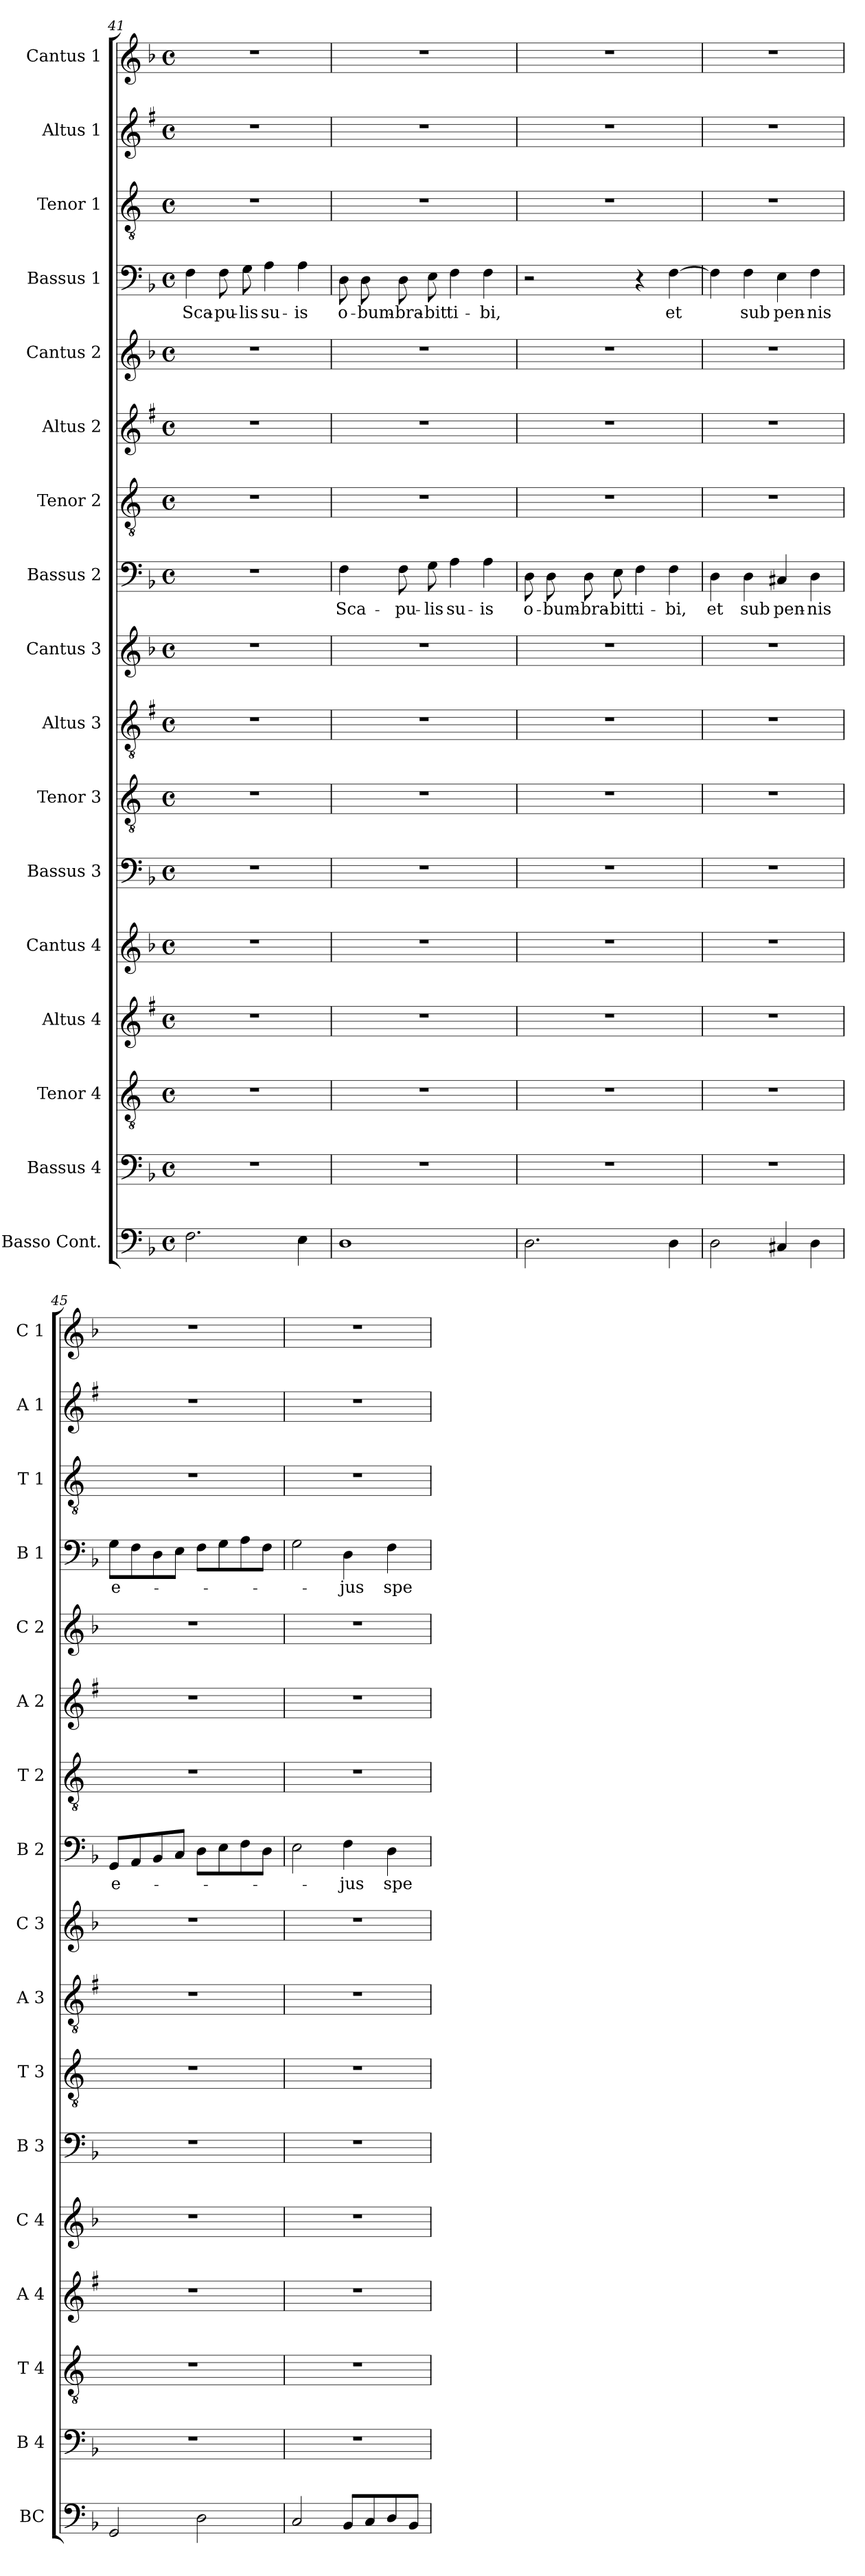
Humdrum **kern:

**kern	**kern	**kern	**kern	**kern	**kern	**kern	**kern	**kern	**kern	**text	**kern	**kern	**kern	**kern	**text	**kern	**kern	**kern
*part17	*part16	*part15	*part14	*part13	*part12	*part11	*part10	*part9	*part8	*part8	*part7	*part6	*part5	*part4	*part4	*part3	*part2	*part1
*staff17	*staff16	*staff15	*staff14	*staff13	*staff12	*staff11	*staff10	*staff9	*staff8	*staff8	*staff7	*staff6	*staff5	*staff4	*staff4	*staff3	*staff2	*staff1
*I"Basso Cont.	*I"Bassus 4	*I"Tenor 4	*I"Altus 4	*I"Cantus 4	*I"Bassus 3	*I"Tenor 3	*I"Altus 3	*I"Cantus 3	*I"Bassus 2	*	*I"Tenor 2	*I"Altus 2	*I"Cantus 2	*I"Bassus 1	*	*I"Tenor 1	*I"Altus 1	*I"Cantus 1
*I'BC	*I'B 4	*I'T 4	*I'A 4	*I'C 4	*I'B 3	*I'T 3	*I'A 3	*I'C 3	*I'B 2	*	*I'T 2	*I'A 2	*I'C 2	*I'B 1	*	*I'T 1	*I'A 1	*I'C 1
*clefF4	*clefF4	*clefGv2	*clefG2	*clefG2	*clefF4	*clefGv2	*clefGv2	*clefG2	*clefF4	*	*clefGv2	*clefG2	*clefG2	*clefF4	*	*clefGv2	*clefG2	*clefG2
*	*	*ITrd4c7	*ITrd1c2	*	*	*ITrd4c7	*ITrd1c2	*	*	*	*ITrd4c7	*ITrd1c2	*	*	*	*ITrd4c7	*ITrd1c2	*
*k[b-]	*k[b-]	*k[b-]	*k[b-]	*k[b-]	*k[b-]	*k[b-]	*k[b-]	*k[b-]	*k[b-]	*	*k[b-]	*k[b-]	*k[b-]	*k[b-]	*	*k[b-]	*k[b-]	*k[b-]
*F:	*F:	*F:	*F:	*F:	*F:	*F:	*F:	*F:	*F:	*	*F:	*F:	*F:	*F:	*	*F:	*F:	*F:
*M4/4	*M4/4	*M4/4	*M4/4	*M4/4	*M4/4	*M4/4	*M4/4	*M4/4	*M4/4	*	*M4/4	*M4/4	*M4/4	*M4/4	*	*M4/4	*M4/4	*M4/4
*met(c)	*met(c)	*met(c)	*met(c)	*met(c)	*met(c)	*met(c)	*met(c)	*met(c)	*met(c)	*	*met(c)	*met(c)	*met(c)	*met(c)	*	*met(c)	*met(c)	*met(c)
=41	=41	=41	=41	=41	=41	=41	=41	=41	=41	=41	=41	=41	=41	=41	=41	=41	=41	=41
!	!	!	!	!	!	!	!	!	!	!	!	!	!	!	!LO:LY:b	!	!	!
2.F\	1r	1r	1r	1r	1r	1r	1r	1r	1r	.	1r	1r	1r	4F\	Sca-	1r	1r	1r
!	!	!	!	!	!	!	!	!	!	!	!	!	!	!	!LO:LY:b	!	!	!
.	.	.	.	.	.	.	.	.	.	.	.	.	.	8F\	-pu-	.	.	.
!	!	!	!	!	!	!	!	!	!	!	!	!	!	!	!LO:LY:b	!	!	!
.	.	.	.	.	.	.	.	.	.	.	.	.	.	8G\	-lis	.	.	.
!	!	!	!	!	!	!	!	!	!	!	!	!	!	!	!LO:LY:b	!	!	!
.	.	.	.	.	.	.	.	.	.	.	.	.	.	4A\	su-	.	.	.
!	!	!	!	!	!	!	!	!	!	!	!	!	!	!	!LO:LY:b	!	!	!
4E\	.	.	.	.	.	.	.	.	.	.	.	.	.	4A\	-is	.	.	.
=42	=42	=42	=42	=42	=42	=42	=42	=42	=42	=42	=42	=42	=42	=42	=42	=42	=42	=42
!	!	!	!	!	!	!	!	!	!	!LO:LY:b	!	!	!	!	!LO:LY:b	!	!	!
1D	1r	1r	1r	1r	1r	1r	1r	1r	4F\	Sca-	1r	1r	1r	8D\	o-	1r	1r	1r
!	!	!	!	!	!	!	!	!	!	!	!	!	!	!	!LO:LY:b	!	!	!
.	.	.	.	.	.	.	.	.	.	.	.	.	.	8D\	-bum-	.	.	.
!	!	!	!	!	!	!	!	!	!	!LO:LY:b	!	!	!	!	!LO:LY:b	!	!	!
.	.	.	.	.	.	.	.	.	8F\	-pu-	.	.	.	8D\	-bra-	.	.	.
!	!	!	!	!	!	!	!	!	!	!LO:LY:b	!	!	!	!	!LO:LY:b	!	!	!
.	.	.	.	.	.	.	.	.	8G\	-lis	.	.	.	8E\	-bit	.	.	.
!	!	!	!	!	!	!	!	!	!	!LO:LY:b	!	!	!	!	!LO:LY:b	!	!	!
.	.	.	.	.	.	.	.	.	4A\	su-	.	.	.	4F\	ti-	.	.	.
!	!	!	!	!	!	!	!	!	!	!LO:LY:b	!	!	!	!	!LO:LY:b	!	!	!
.	.	.	.	.	.	.	.	.	4A\	-is	.	.	.	4F\	-bi,	.	.	.
=43	=43	=43	=43	=43	=43	=43	=43	=43	=43	=43	=43	=43	=43	=43	=43	=43	=43	=43
!	!	!	!	!	!	!	!	!	!	!LO:LY:b	!	!	!	!	!	!	!	!
2.D\	1r	1r	1r	1r	1r	1r	1r	1r	8D\	o-	1r	1r	1r	2r	.	1r	1r	1r
!	!	!	!	!	!	!	!	!	!	!LO:LY:b	!	!	!	!	!	!	!	!
.	.	.	.	.	.	.	.	.	8D\	-bum-	.	.	.	.	.	.	.	.
!	!	!	!	!	!	!	!	!	!	!LO:LY:b	!	!	!	!	!	!	!	!
.	.	.	.	.	.	.	.	.	8D\	-bra-	.	.	.	.	.	.	.	.
!	!	!	!	!	!	!	!	!	!	!LO:LY:b	!	!	!	!	!	!	!	!
.	.	.	.	.	.	.	.	.	8E\	-bit	.	.	.	.	.	.	.	.
!	!	!	!	!	!	!	!	!	!	!LO:LY:b	!	!	!	!	!	!	!	!
.	.	.	.	.	.	.	.	.	4F\	ti-	.	.	.	4r	.	.	.	.
!	!	!	!	!	!	!	!	!	!	!LO:LY:b	!	!	!	!	!LO:LY:b	!	!	!
4D\	.	.	.	.	.	.	.	.	4F\	-bi,	.	.	.	[4F\	et	.	.	.
=44	=44	=44	=44	=44	=44	=44	=44	=44	=44	=44	=44	=44	=44	=44	=44	=44	=44	=44
!	!	!	!	!	!	!	!	!	!	!LO:LY:b	!	!	!	!	!	!	!	!
2D\	1r	1r	1r	1r	1r	1r	1r	1r	4D\	et	1r	1r	1r	4F\]	.	1r	1r	1r
!	!	!	!	!	!	!	!	!	!	!LO:LY:b	!	!	!	!	!LO:LY:b	!	!	!
.	.	.	.	.	.	.	.	.	4D\	sub	.	.	.	4F\	sub	.	.	.
!	!	!	!	!	!	!	!	!	!	!LO:LY:b	!	!	!	!	!LO:LY:b	!	!	!
4C#X/	.	.	.	.	.	.	.	.	4C#X/	pen-	.	.	.	4E\	pen-	.	.	.
!	!	!	!	!	!	!	!	!	!	!LO:LY:b	!	!	!	!	!LO:LY:b	!	!	!
4D\	.	.	.	.	.	.	.	.	4D\	-nis	.	.	.	4F\	-nis	.	.	.
!!LO:PB:g=z
=45	=45	=45	=45	=45	=45	=45	=45	=45	=45	=45	=45	=45	=45	=45	=45	=45	=45	=45
!	!	!	!	!	!	!	!	!	!	!LO:LY:b	!	!	!	!	!LO:LY:b	!	!	!
2GG/	1r	1r	1r	1r	1r	1r	1r	1r	8GG/L	e-	1r	1r	1r	8G\L	e-	1r	1r	1r
.	.	.	.	.	.	.	.	.	8AA/	.	.	.	.	8F\	.	.	.	.
.	.	.	.	.	.	.	.	.	8BB-/	.	.	.	.	8D\	.	.	.	.
.	.	.	.	.	.	.	.	.	8C/J	.	.	.	.	8E\J	.	.	.	.
2D\	.	.	.	.	.	.	.	.	8D\L	.	.	.	.	8F\L	.	.	.	.
.	.	.	.	.	.	.	.	.	8E\	.	.	.	.	8G\	.	.	.	.
.	.	.	.	.	.	.	.	.	8F\	.	.	.	.	8A\	.	.	.	.
.	.	.	.	.	.	.	.	.	8D\J	.	.	.	.	8F\J	.	.	.	.
=46	=46	=46	=46	=46	=46	=46	=46	=46	=46	=46	=46	=46	=46	=46	=46	=46	=46	=46
2C/	1r	1r	1r	1r	1r	1r	1r	1r	2E\	.	1r	1r	1r	2G\	.	1r	1r	1r
!	!	!	!	!	!	!	!	!	!	!LO:LY:b	!	!	!	!	!LO:LY:b	!	!	!
8BB-/L	.	.	.	.	.	.	.	.	4F\	-jus	.	.	.	4D\	-jus	.	.	.
8C/	.	.	.	.	.	.	.	.	.	.	.	.	.	.	.	.	.	.
!	!	!	!	!	!	!	!	!	!	!LO:LY:b	!	!	!	!	!LO:LY:b	!	!	!
8D/	.	.	.	.	.	.	.	.	4D\	spe-	.	.	.	4F\	spe-	.	.	.
8BB-/J	.	.	.	.	.	.	.	.	.	.	.	.	.	.	.	.	.	.
=	=	=	=	=	=	=	=	=	=	=	=	=	=	=	=	=	=	=
*-	*-	*-	*-	*-	*-	*-	*-	*-	*-	*-	*-	*-	*-	*-	*-	*-	*-	*-
